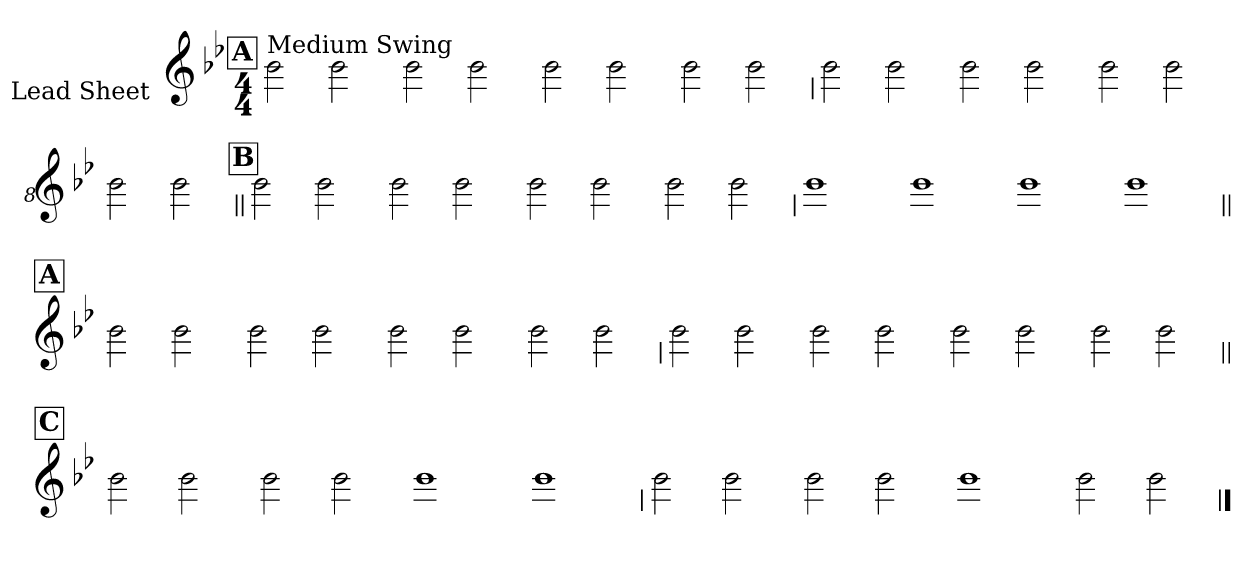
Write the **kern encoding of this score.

**kern
*part1
*staff1
*I"Lead Sheet
*stria0
*clefG2
*k[b-e-]
*B-:
*M4/4
!!LO:REH:place=s1:a:t=A
=1||
!LO:TX:a:t=Medium Swing
2b-
2b-
=2-
2b-
2b-
=3-
2b-
2b-
=4-
2b-
2b-
!!LO:LB:g=z
=5
2b-
2b-
=6-
2b-
2b-
=7-
2b-
2b-
=8-
2b-
2b-
!!LO:LB:g=z
!!LO:REH:place=s1:a:t=B
=9||
2b-
2b-
=10-
2b-
2b-
=11-
2b-
2b-
=12-
2b-
2b-
!!LO:LB:g=z
=13
1b-
=14-
1b-
=15-
1b-
=16-
1b-
!!LO:LB:g=z
!!LO:REH:place=s1:a:t=A
=17||
2b-
2b-
=18-
2b-
2b-
=19-
2b-
2b-
=20-
2b-
2b-
!!LO:LB:g=z
=21
2b-
2b-
=22-
2b-
2b-
=23-
2b-
2b-
=24-
2b-
2b-
!!LO:LB:g=z
!!LO:REH:place=s1:a:t=C
=25||
2b-
2b-
=26-
2b-
2b-
=27-
1b-
=28-
1b-
!!LO:LB:g=z
=29
2b-
2b-
=30-
2b-
2b-
=31-
1b-
=32-
2b-
2b-
==
*-
